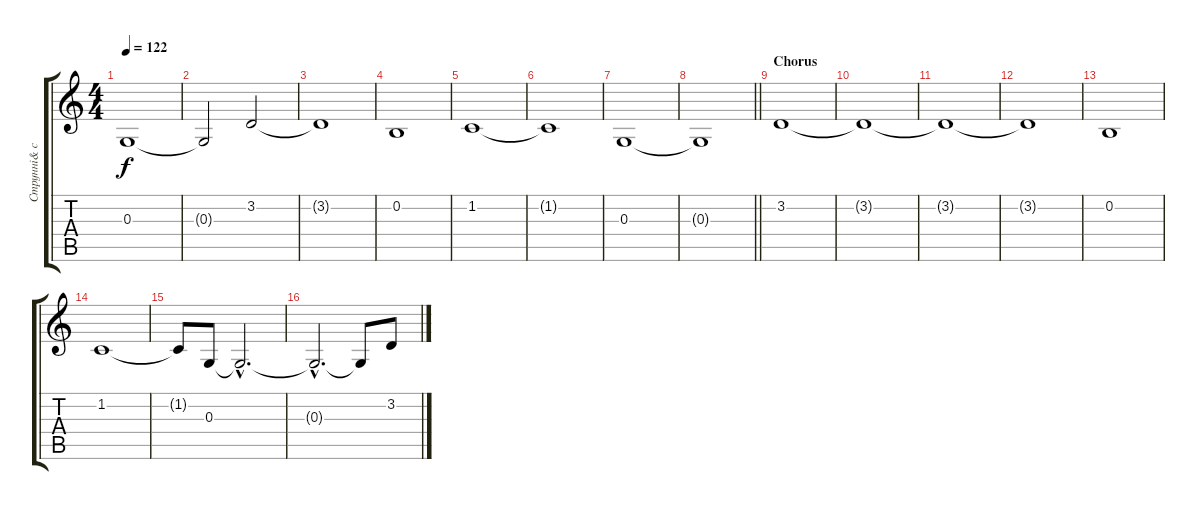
\track ("Струнні& синтерзатор 1" "Струнні& с") {instrument stringensemble2}
\staff {score tabs}
\tuning (E4 B3 G3 D3 A2 E2) {hide}
\ts (4 4)
\tempo 122
\clef g2
\ks c
0.3.1{dy f} |
0.3{t}.2 3.2.2 |
3.2{t}.1 |
0.2.1 |
1.2.1 |
1.2{t}.1 |
0.3.1 |
\barLineRight lightlight
0.3{t}.1 |
\section ("" "Chorus")
3.2.1 |
3.2{t}.1 |
3.2{t}.1 |
3.2{t}.1 |
0.2.1 |
1.2.1 |
1.2{t}.8 0.3.8 0.3{hac t}.2{d} |
0.3{hac t}.2{d} 0.3{t}.8 3.2.8
